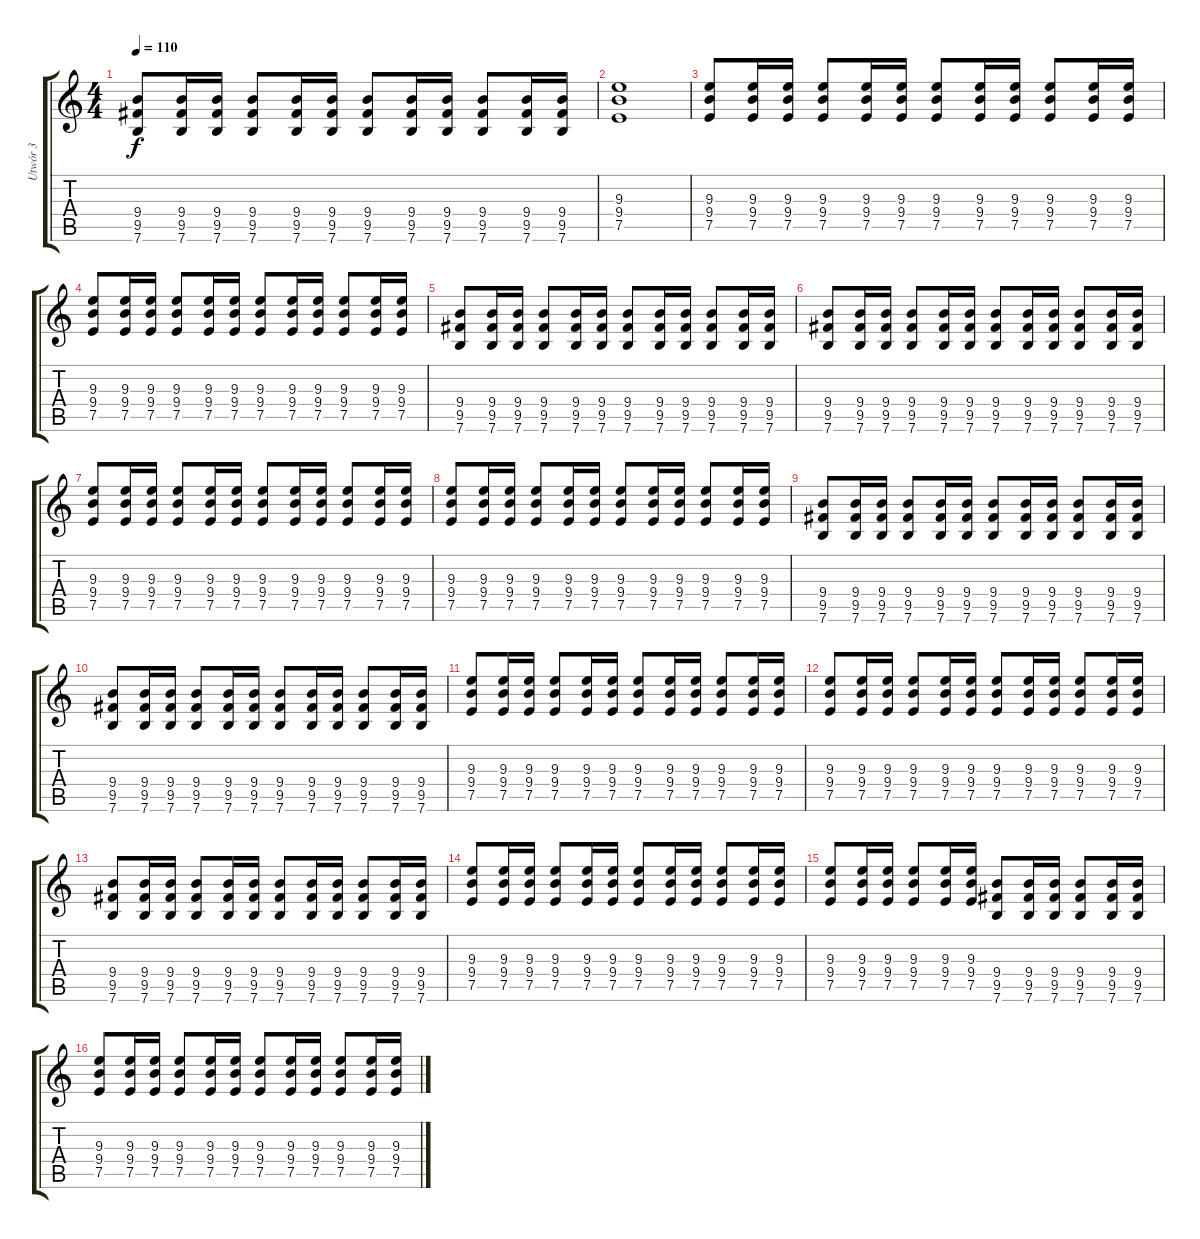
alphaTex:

\track ("Utwór 3" "Utwór 3") {instrument acousticguitarsteel}
\staff {score tabs}
\tuning (E4 B3 G3 D3 A2 E2) {hide}
\ts (4 4)
\tempo 110
\clef g2
\ks c
(9.4 9.5 7.6).8{dy f} (9.4 9.5 7.6).16 (9.4 9.5 7.6).16 (9.4 9.5 7.6).8 (9.4 9.5 7.6).16 (9.4 9.5 7.6).16 (9.4 9.5 7.6).8 (9.4 9.5 7.6).16 (9.4 9.5 7.6).16 (9.4 9.5 7.6).8 (9.4 9.5 7.6).16 (9.4 9.5 7.6).16 |
(9.3 9.4 7.5).1 |
(9.3 9.4 7.5).8 (9.3 9.4 7.5).16 (9.3 9.4 7.5).16 (9.3 9.4 7.5).8 (9.3 9.4 7.5).16 (9.3 9.4 7.5).16 (9.3 9.4 7.5).8 (9.3 9.4 7.5).16 (9.3 9.4 7.5).16 (9.3 9.4 7.5).8 (9.3 9.4 7.5).16 (9.3 9.4 7.5).16 |
(9.3 9.4 7.5).8 (9.3 9.4 7.5).16 (9.3 9.4 7.5).16 (9.3 9.4 7.5).8 (9.3 9.4 7.5).16 (9.3 9.4 7.5).16 (9.3 9.4 7.5).8 (9.3 9.4 7.5).16 (9.3 9.4 7.5).16 (9.3 9.4 7.5).8 (9.3 9.4 7.5).16 (9.3 9.4 7.5).16 |
(9.4 9.5 7.6).8 (9.4 9.5 7.6).16 (9.4 9.5 7.6).16 (9.4 9.5 7.6).8 (9.4 9.5 7.6).16 (9.4 9.5 7.6).16 (9.4 9.5 7.6).8 (9.4 9.5 7.6).16 (9.4 9.5 7.6).16 (9.4 9.5 7.6).8 (9.4 9.5 7.6).16 (9.4 9.5 7.6).16 |
(9.4 9.5 7.6).8 (9.4 9.5 7.6).16 (9.4 9.5 7.6).16 (9.4 9.5 7.6).8 (9.4 9.5 7.6).16 (9.4 9.5 7.6).16 (9.4 9.5 7.6).8 (9.4 9.5 7.6).16 (9.4 9.5 7.6).16 (9.4 9.5 7.6).8 (9.4 9.5 7.6).16 (9.4 9.5 7.6).16 |
(9.3 9.4 7.5).8 (9.3 9.4 7.5).16 (9.3 9.4 7.5).16 (9.3 9.4 7.5).8 (9.3 9.4 7.5).16 (9.3 9.4 7.5).16 (9.3 9.4 7.5).8 (9.3 9.4 7.5).16 (9.3 9.4 7.5).16 (9.3 9.4 7.5).8 (9.3 9.4 7.5).16 (9.3 9.4 7.5).16 |
(9.3 9.4 7.5).8 (9.3 9.4 7.5).16 (9.3 9.4 7.5).16 (9.3 9.4 7.5).8 (9.3 9.4 7.5).16 (9.3 9.4 7.5).16 (9.3 9.4 7.5).8 (9.3 9.4 7.5).16 (9.3 9.4 7.5).16 (9.3 9.4 7.5).8 (9.3 9.4 7.5).16 (9.3 9.4 7.5).16 |
(9.4 9.5 7.6).8 (9.4 9.5 7.6).16 (9.4 9.5 7.6).16 (9.4 9.5 7.6).8 (9.4 9.5 7.6).16 (9.4 9.5 7.6).16 (9.4 9.5 7.6).8 (9.4 9.5 7.6).16 (9.4 9.5 7.6).16 (9.4 9.5 7.6).8 (9.4 9.5 7.6).16 (9.4 9.5 7.6).16 |
(9.4 9.5 7.6).8 (9.4 9.5 7.6).16 (9.4 9.5 7.6).16 (9.4 9.5 7.6).8 (9.4 9.5 7.6).16 (9.4 9.5 7.6).16 (9.4 9.5 7.6).8 (9.4 9.5 7.6).16 (9.4 9.5 7.6).16 (9.4 9.5 7.6).8 (9.4 9.5 7.6).16 (9.4 9.5 7.6).16 |
(9.3 9.4 7.5).8 (9.3 9.4 7.5).16 (9.3 9.4 7.5).16 (9.3 9.4 7.5).8 (9.3 9.4 7.5).16 (9.3 9.4 7.5).16 (9.3 9.4 7.5).8 (9.3 9.4 7.5).16 (9.3 9.4 7.5).16 (9.3 9.4 7.5).8 (9.3 9.4 7.5).16 (9.3 9.4 7.5).16 |
(9.3 9.4 7.5).8 (9.3 9.4 7.5).16 (9.3 9.4 7.5).16 (9.3 9.4 7.5).8 (9.3 9.4 7.5).16 (9.3 9.4 7.5).16 (9.3 9.4 7.5).8 (9.3 9.4 7.5).16 (9.3 9.4 7.5).16 (9.3 9.4 7.5).8 (9.3 9.4 7.5).16 (9.3 9.4 7.5).16 |
(9.4 9.5 7.6).8 (9.4 9.5 7.6).16 (9.4 9.5 7.6).16 (9.4 9.5 7.6).8 (9.4 9.5 7.6).16 (9.4 9.5 7.6).16 (9.4 9.5 7.6).8 (9.4 9.5 7.6).16 (9.4 9.5 7.6).16 (9.4 9.5 7.6).8 (9.4 9.5 7.6).16 (9.4 9.5 7.6).16 |
(9.3 9.4 7.5).8 (9.3 9.4 7.5).16 (9.3 9.4 7.5).16 (9.3 9.4 7.5).8 (9.3 9.4 7.5).16 (9.3 9.4 7.5).16 (9.3 9.4 7.5).8 (9.3 9.4 7.5).16 (9.3 9.4 7.5).16 (9.3 9.4 7.5).8 (9.3 9.4 7.5).16 (9.3 9.4 7.5).16 |
(9.3 9.4 7.5).8 (9.3 9.4 7.5).16 (9.3 9.4 7.5).16 (9.3 9.4 7.5).8 (9.3 9.4 7.5).16 (9.3 9.4 7.5).16 (9.4 9.5 7.6).8 (9.4 9.5 7.6).16 (9.4 9.5 7.6).16 (9.4 9.5 7.6).8 (9.4 9.5 7.6).16 (9.4 9.5 7.6).16 |
(9.3 9.4 7.5).8 (9.3 9.4 7.5).16 (9.3 9.4 7.5).16 (9.3 9.4 7.5).8 (9.3 9.4 7.5).16 (9.3 9.4 7.5).16 (9.3 9.4 7.5).8 (9.3 9.4 7.5).16 (9.3 9.4 7.5).16 (9.3 9.4 7.5).8 (9.3 9.4 7.5).16 (9.3 9.4 7.5).16
